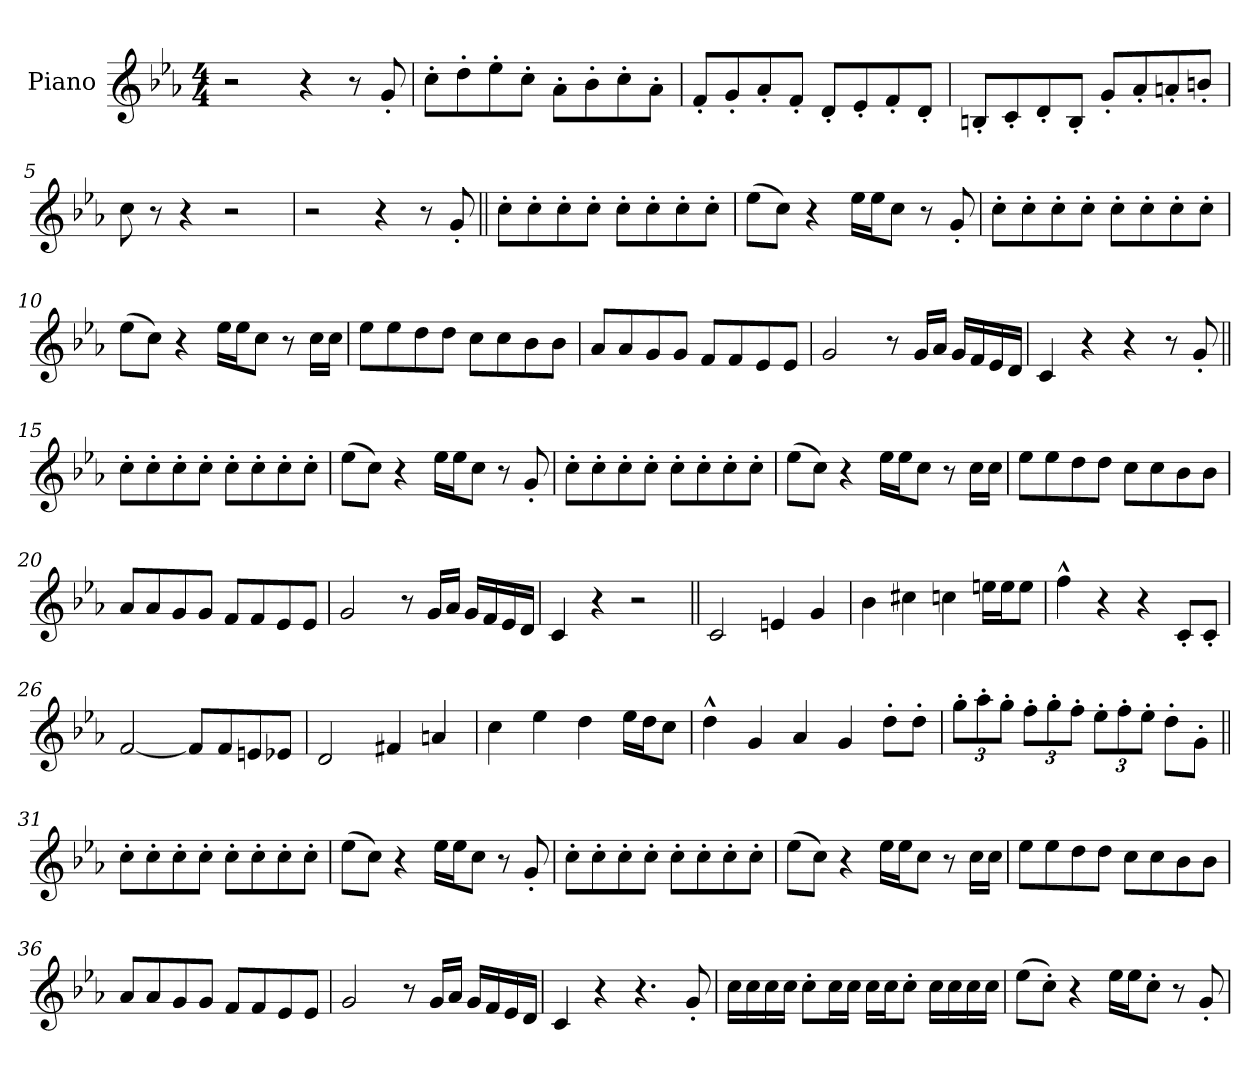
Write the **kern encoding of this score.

**kern
*part1
*staff1
*I"Piano
*I'Pno.
*clefG2
*k[b-e-a-]
*M4/4
*MM160
=1
2r
4r
8r
8g'!
=2
8cc'!L
8dd'!
8ee-'!
8cc'!J
8a-'!L
8b-'!
8cc'!
8a-'!J
=3
8f'!L
8g'!
8a-'!
8f'!J
8d'!L
8e-'!
8f'!
8d'!J
=4
8Bn'!L
8c'!
8d'!
8B'!J
8g'!L
8a-'!
8an'!
8bn'!J
=5
8cc!
8r
4r
2r
=6
2r
4r
8r
8g'
=7||
8cc'L
8cc'
8cc'
8cc'J
8cc'L
8cc'
8cc'
8cc'J
=8
(>8ee-L
8ccJ)
4r
16ee-!LL
16ee-!J
8cc!J
8r
8g'
=9
8cc'L
8cc'
8cc'
8cc'J
8cc'L
8cc'
8cc'
8cc'J
=10
(>8ee-L
8ccJ)
4r
16ee-!LL
16ee-!J
8cc!J
8r
16ccLL
16ccJJ
=11
8ee-L
8ee-
8dd
8ddJ
8ccL
8cc
8b-
8b-J
=12
8a-L
8a-
8g
8gJ
8fL
8f
8e-
8e-J
=13
2g
8r
16gLL
16a-JJ
16gLL
16f
16e-
16dJJ
=14
4c
4r
4r
8r
8g'
=15||
8cc'L
8cc'
8cc'
8cc'J
8cc'L
8cc'
8cc'
8cc'J
=16
(>8ee-L
8ccJ)
4r
16ee-!LL
16ee-!J
8cc!J
8r
8g'
=17
8cc'L
8cc'
8cc'
8cc'J
8cc'L
8cc'
8cc'
8cc'J
=18
(>8ee-L
8ccJ)
4r
16ee-!LL
16ee-!J
8cc!J
8r
16ccLL
16ccJJ
=19
8ee-L
8ee-
8dd
8ddJ
8ccL
8cc
8b-
8b-J
=20
8a-L
8a-
8g
8gJ
8fL
8f
8e-
8e-J
=21
2g
8r
16gLL
16a-JJ
16gLL
16f
16e-
16dJJ
=22
4c
4r
2r
=23||
2c
4en
4g
=24
4b-
4cc#X
4ccn
16eenLL
16eeJ
8eeJ
=25
4ff^^
4r
4r
8c'!L
8c'!J
=26
[2f!
8f!L]
8f!
8en!
8e-X!J
=27
2d
4f#X
4an
=28
4cc
4ee-
4dd
16ee-LL
16ddJ
8ccJ
=29
4dd^^
4g!
4a-!
4g!
8dd'!L
8dd'!J
=30
*Xbrackettup
12gg'!L
12aa-'!
12gg'!J
12ff'!L
12gg'!
12ff'!J
12ee-'!L
12ff'!
12ee-'!J
8dd'!L
8g'J
=31||
8cc'L
8cc'
8cc'
8cc'J
8cc'L
8cc'
8cc'
8cc'J
=32
(>8ee-L
8ccJ)
4r
16ee-!LL
16ee-!J
8cc!J
8r
8g'
=33
8cc'L
8cc'
8cc'
8cc'J
8cc'L
8cc'
8cc'
8cc'J
=34
(>8ee-L
8ccJ)
4r
16ee-!LL
16ee-!J
8cc!J
8r
16ccLL
16ccJJ
=35
8ee-L
8ee-
8dd
8ddJ
8ccL
8cc
8b-
8b-J
=36
8a-L
8a-
8g
8gJ
8fL
8f
8e-
8e-J
=37
2g
8r
16gLL
16a-JJ
16gLL
16f
16e-
16dJJ
=38
4c
4r
4.r
8g'!
=39
16cc!LL
16cc!
16cc!
16cc!JJ
8cc'!L
16cc!L
16cc!JJ
16cc!LL
16cc!J
8cc'!J
16cc!LL
16cc!
16cc!
16cc!JJ
=40
(>8ee-!L
8cc'!J)
4r
16ee-!LL
16ee-!J
8cc'!J
8r
8g'!
=
*-
